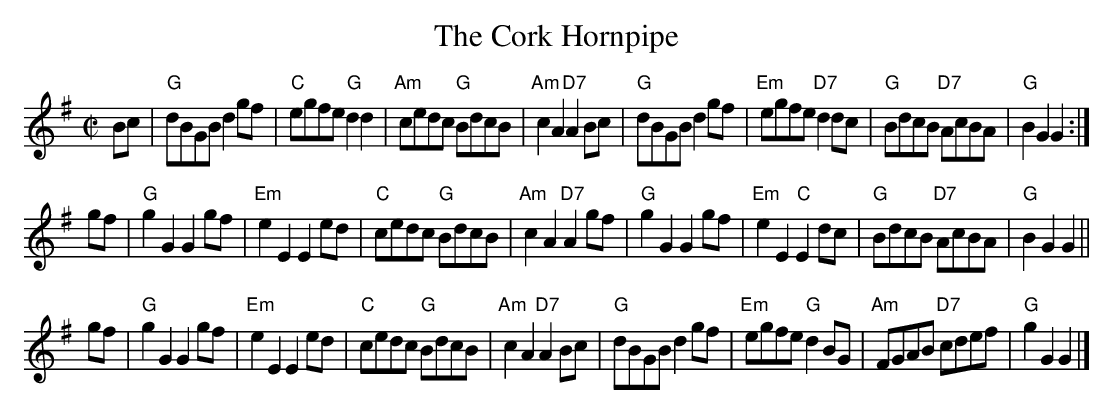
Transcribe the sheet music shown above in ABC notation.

X:1
T: The Cork Hornpipe
M: C|
L: 1/8
K: G
Bc \
| "G"dBGB d2gf | "C"egfe "G"d2d2 | "Am"cedc "G"BdcB | "Am"c2A2 "D7"A2Bc \
| "G"dBGB d2gf | "Em"egfe "D7"d2dc | "G"BdcB "D7"AcBA | "G"B2G2 G2 :|
gf \
| "G"g2G2 G2gf | "Em"e2E2 E2ed | "C"cedc "G"BdcB | "Am"c2A2 "D7"A2gf \
| "G"g2G2 G2gf | "Em"e2E2 "C"E2dc | "G"BdcB "D7"AcBA | "G"B2G2 G2  ||
gf \
| "G"g2G2 G2gf | "Em"e2E2 E2ed | "C"cedc "G"BdcB | "Am"c2A2 "D7"A2Bc \
| "G"dBGB d2gf | "Em"egfe "G"d2BG | "Am"FGAB "D7"cdef | "G"g2G2 G2 |]
